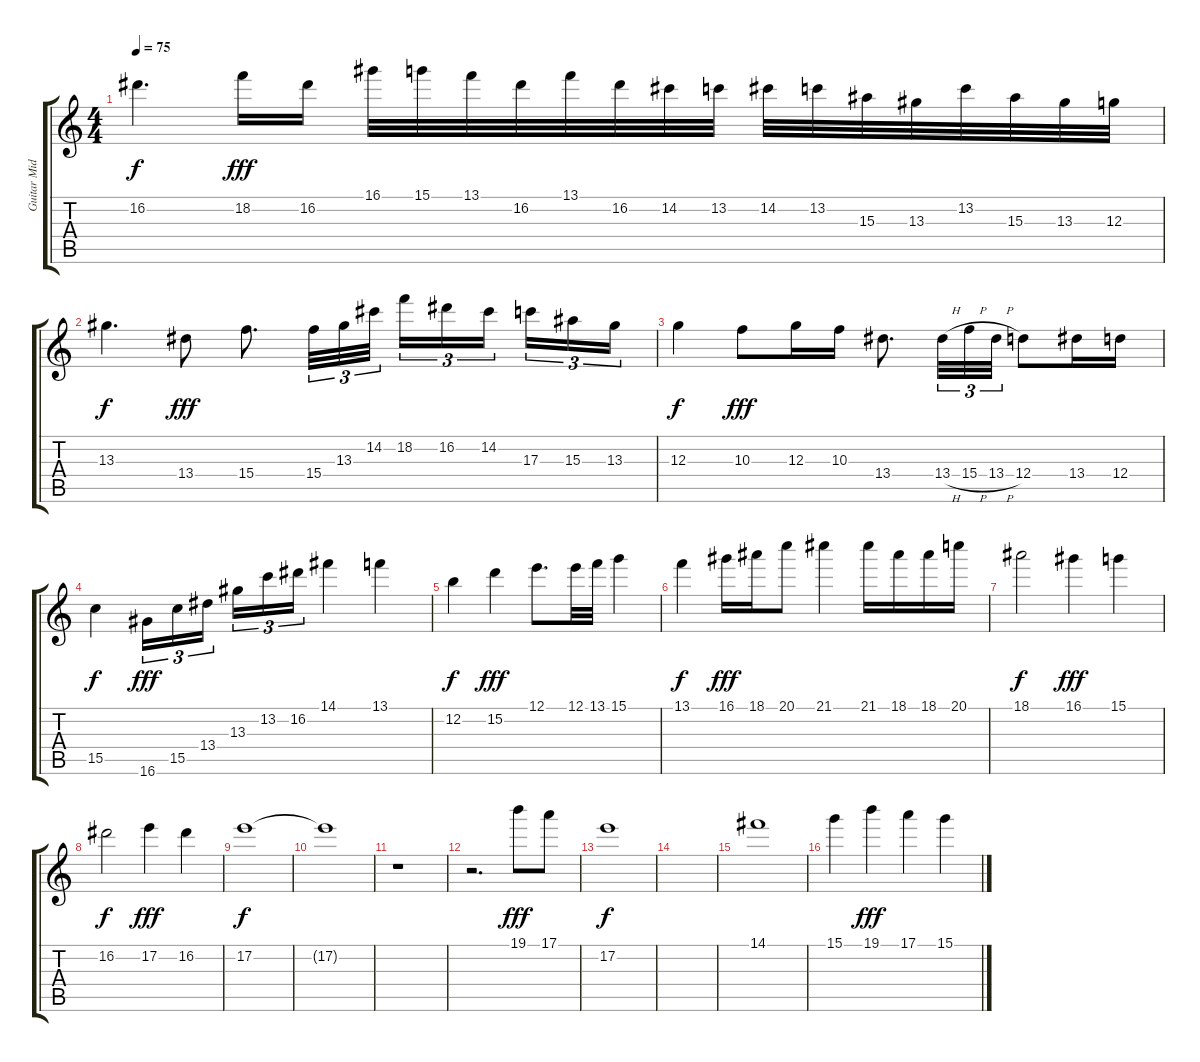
\track ("Guitar Mid" "Guitar Mid") {instrument distortionguitar}
\staff {score tabs}
\tuning (E4 B3 G3 D3 A2 E2) {hide}
\ts (4 4)
\tempo 75
\clef g2
\ks c
16.2.4{d dy f} 18.2.16{dy fff} 16.2.16 16.1.32 15.1.32 13.1.32 16.2.32 13.1.32 16.2.32 14.2.32 13.2.32 14.2.32 13.2.32 15.3.32 13.3.32 13.2.32 15.3.32 13.3.32 12.3.32 |
13.3.4{d dy f} 13.4.8{dy fff} 15.4.8{d} 15.4.32{tu (3 2)} 13.3.32{tu (3 2)} 14.2.32{tu (3 2)} 18.2.16{tu (3 2)} 16.2.16{tu (3 2)} 14.2.16{tu (3 2) beam splitsecondary} 17.3.16{tu (3 2)} 15.3.16{tu (3 2)} 13.3.16{tu (3 2)} |
12.3.4{dy f} 10.3.8{dy fff} 12.3.16 10.3.16 13.4.8{d} 13.4{h}.32{tu (3 2)} 15.4{h}.32{tu (3 2)} 13.4{h}.32{tu (3 2)} 12.4.8 13.4.16 12.4.16 |
15.5.4{dy f} 16.6.16{tu (3 2) dy fff} 15.5.16{tu (3 2)} 13.4.16{tu (3 2) beam splitsecondary} 13.3.16{tu (3 2)} 13.2.16{tu (3 2)} 16.2.16{tu (3 2)} 14.1.4 13.1.4 |
12.2.4{dy f} 15.2.4{dy fff} 12.1.8{d} 12.1.32 13.1.32 15.1.4 |
13.1.4{dy f} 16.1.16{dy fff} 18.1.16 20.1.8 21.1.4 21.1.16 18.1.16 18.1.16 20.1.16 |
18.1.2{dy f} 16.1.4{dy fff} 15.1.4 |
16.2.2{dy f} 17.2.4{dy fff} 16.2.4 |
17.2.1{dy f} |
17.2{t}.1 |
r.1 |
r.2{d} 19.1.8{dy fff} 17.1.8 |
17.2.1{dy f} |
|
14.1.1 |
15.1.4 19.1.4{dy fff} 17.1.4 15.1.4
